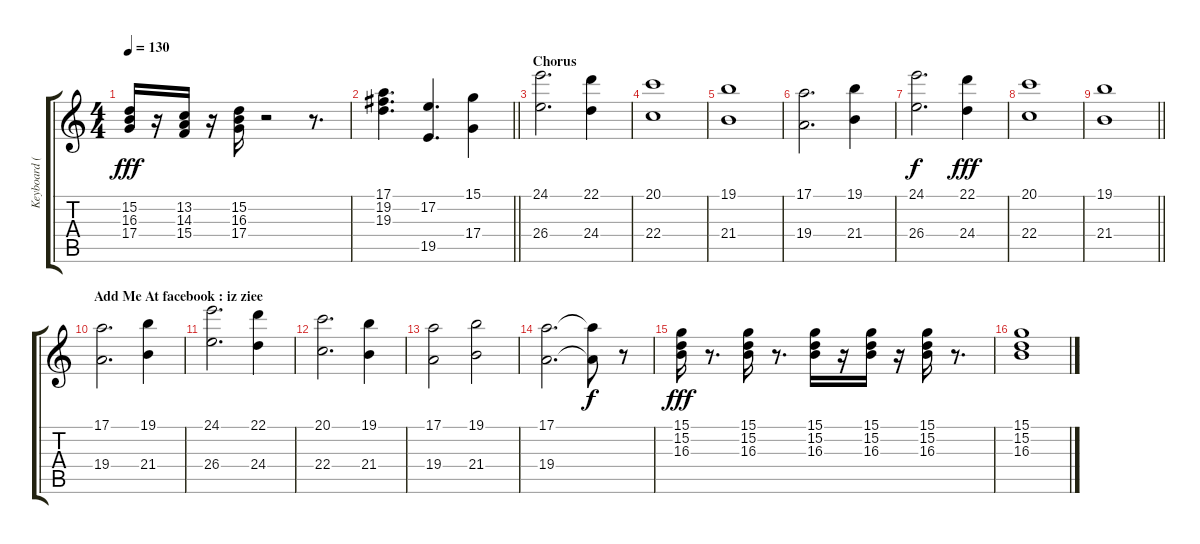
\track ("Keyboard (Ovie)" "Keyboard (") {instrument stringensemble1}
\staff {score tabs}
\tuning (E4 B3 G3 D3 A2 E2) {hide}
\ts (4 4)
\tempo 130
\clef g2
\ks c
(15.2 16.3 17.4).16{dy fff} r.16 (13.2 14.3 15.4).16 r.16 (15.2 16.3 17.4).16 r.2 r.8{d} |
\barLineRight lightlight
(17.1 19.2 19.3).4{d} (17.2 19.5).4{d} (15.1 17.4).4 |
\section ("" "Chorus")
(24.1 26.4).2{d} (22.1 24.4).4 |
(20.1 22.4).1 |
(19.1 21.4).1 |
(17.1 19.4).2{d} (19.1 21.4).4 |
(24.1 26.4).2{d dy f} (22.1 24.4).4{dy fff} |
(20.1 22.4).1 |
\barLineRight lightlight
(19.1 21.4).1 |
\section ("" "Add Me At facebook : iz ziee")
(17.1 19.4).2{d} (19.1 21.4).4 |
(24.1 26.4).2{d} (22.1 24.4).4 |
(20.1 22.4).2{d} (19.1 21.4).4 |
(17.1 19.4).2 (19.1 21.4).2 |
(17.1 19.4).2{d} (17.1{t} 19.4{t}).8{dy f} r.8 |
(15.1 15.2 16.3).16{dy fff} r.8{d} (15.1 15.2 16.3).16 r.8{d} (15.1 15.2 16.3).16 r.16 (15.1 15.2 16.3).16 r.16 (15.1 15.2 16.3).16 r.8{d} |
(15.1 15.2 16.3).1
